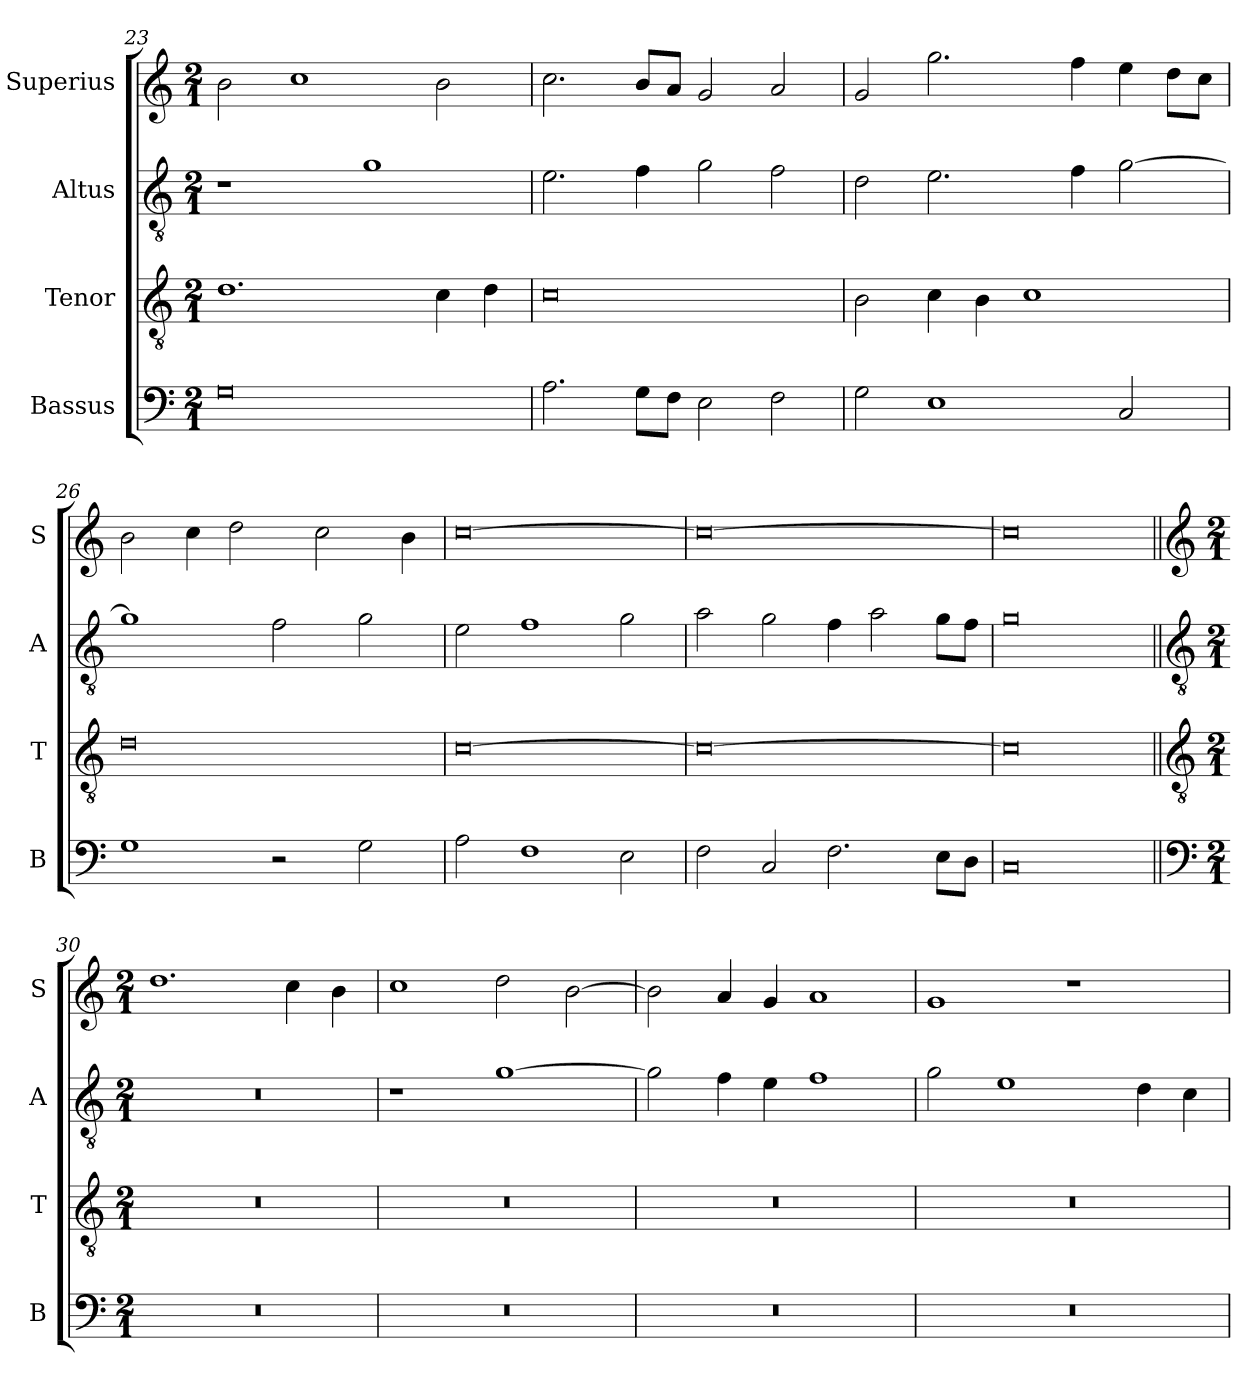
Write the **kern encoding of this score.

**kern	**kern	**kern	**kern
*part4	*part3	*part2	*part1
*staff4	*staff3	*staff2	*staff1
*I"Bassus	*I"Tenor	*I"Altus	*I"Superius
*I'B	*I'T	*I'A	*I'S
*clefF4	*clefGv2	*clefGv2	*clefG2
*k[]	*k[]	*k[]	*k[]
*M2/1	*M2/1	*M2/1	*M2/1
=23	=23	=23	=23
0G	1.d	1r	2b
.	.	.	1cc
.	.	1g	.
.	4c	.	2b
.	4d	.	.
=24	=24	=24	=24
2.A	0c	2.e	2.cc
8GL	.	4f	8bL
8FJ	.	.	8aJ
2E	.	2g	2g
2F	.	2f	2a
=25	=25	=25	=25
2G	2B	2d	2g
1E	4c	2.e	2.gg
.	4B	.	.
.	1c	.	.
.	.	4f	4ff
2C	.	[2g	4ee
.	.	.	8ddL
.	.	.	8ccJ
=26	=26	=26	=26
1G	0d	1g]	2b
.	.	.	4cc
.	.	.	2dd
2r	.	2f	.
.	.	.	2cc
2G	.	2g	.
.	.	.	4b
=27	=27	=27	=27
2A	[0c	2e	[0cc
1F	.	1f	.
2E	.	2g	.
=28	=28	=28	=28
2F	0c_	2a	0cc_
2C	.	2g	.
2.F	.	4f	.
.	.	2a	.
8EL	.	8gL	.
8DJ	.	8fJ	.
=29	=29	=29	=29
0C	0c]	0g	0cc]
!!LO:LB:g=z
=30||	=30||	=30||	=30||
*clefF4	*clefGv2	*clefGv2	*clefG2
*k[]	*k[]	*k[]	*k[]
*M2/1	*M2/1	*M2/1	*M2/1
0r	0r	0r	1.dd
.	.	.	4cc
.	.	.	4b
=31	=31	=31	=31
0r	0r	1r	1cc
.	.	[1g	2dd
.	.	.	[2b
=32	=32	=32	=32
0r	0r	2g]	2b]
.	.	4f	4a
.	.	4e	4g
.	.	1f	1a
=33	=33	=33	=33
0r	0r	2g	1g
.	.	1e	.
.	.	.	1r
.	.	4d	.
.	.	4c	.
=	=	=	=
*-	*-	*-	*-
